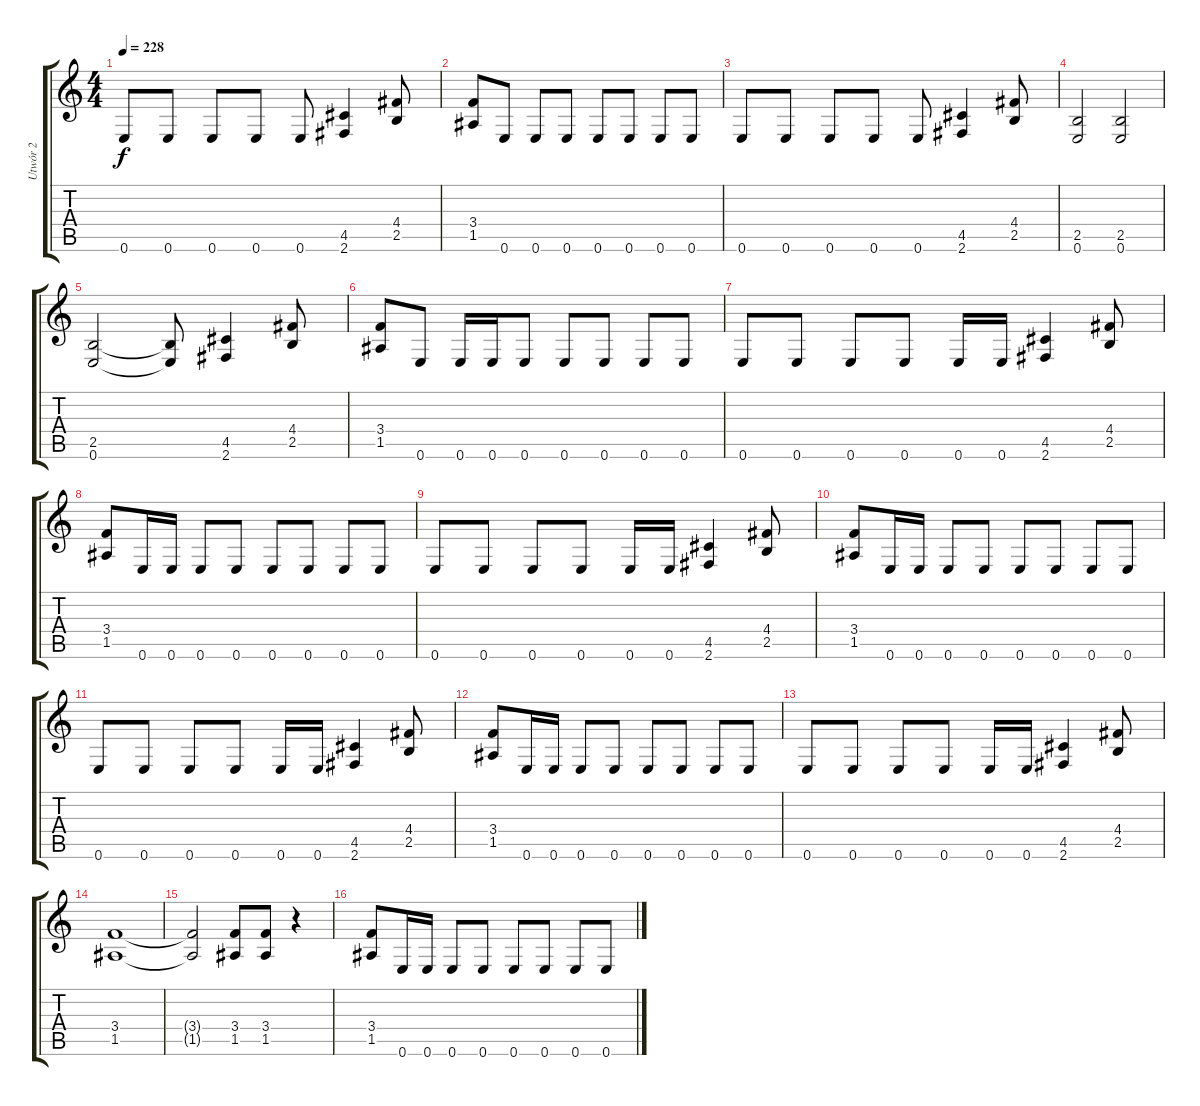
\track ("Utwór 2" "Utwór 2") {instrument distortionguitar}
\staff {score tabs}
\tuning (E4 B3 G3 D3 A2 E2) {hide}
\ts (4 4)
\tempo 228
\clef g2
\ks c
0.6.8{dy f} 0.6.8 0.6.8 0.6.8 0.6.8 (4.5 2.6).4 (4.4 2.5).8 |
(3.4 1.5).8 0.6.8 0.6.8 0.6.8 0.6.8 0.6.8 0.6.8 0.6.8 |
0.6.8 0.6.8 0.6.8 0.6.8 0.6.8 (4.5 2.6).4 (4.4 2.5).8 |
(2.5 0.6).2 (2.5 0.6).2 |
(2.5 0.6).2 (2.5{t} 0.6{t}).8 (4.5 2.6).4 (4.4 2.5).8 |
(3.4 1.5).8 0.6.8 0.6.16 0.6.16 0.6.8 0.6.8 0.6.8 0.6.8 0.6.8 |
0.6.8 0.6.8 0.6.8 0.6.8 0.6.16 0.6.16 (4.5 2.6).4 (4.4 2.5).8 |
(3.4 1.5).8 0.6.16 0.6.16 0.6.8 0.6.8 0.6.8 0.6.8 0.6.8 0.6.8 |
0.6.8 0.6.8 0.6.8 0.6.8 0.6.16 0.6.16 (4.5 2.6).4 (4.4 2.5).8 |
(3.4 1.5).8 0.6.16 0.6.16 0.6.8 0.6.8 0.6.8 0.6.8 0.6.8 0.6.8 |
0.6.8 0.6.8 0.6.8 0.6.8 0.6.16 0.6.16 (4.5 2.6).4 (4.4 2.5).8 |
(3.4 1.5).8 0.6.16 0.6.16 0.6.8 0.6.8 0.6.8 0.6.8 0.6.8 0.6.8 |
0.6.8 0.6.8 0.6.8 0.6.8 0.6.16 0.6.16 (4.5 2.6).4 (4.4 2.5).8 |
(3.4 1.5).1 |
(3.4{t} 1.5{t}).2 (3.4 1.5).8 (3.4 1.5).8 r.4 |
(3.4 1.5).8 0.6.16 0.6.16 0.6.8 0.6.8 0.6.8 0.6.8 0.6.8 0.6.8
